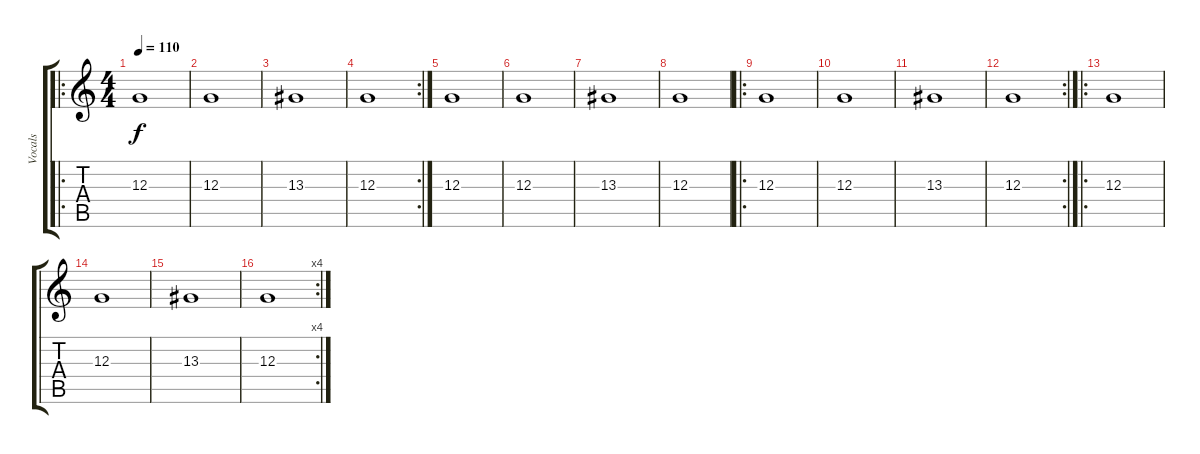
\track ("Vocals" "Vocals") {instrument stringensemble1}
\staff {score tabs}
\tuning (E4 B3 G3 D3 A2 E2) {hide}
\ro
\ts (4 4)
\tempo 110
\clef g2
\ks c
12.3.1{dy f} |
12.3.1 |
13.3.1 |
\rc 2
12.3.1 |
12.3.1 |
12.3.1 |
13.3.1 |
12.3.1 |
\ro
12.3.1 |
12.3.1 |
13.3.1 |
\rc 2
12.3.1 |
\ro
12.3.1 |
12.3.1 |
13.3.1 |
\rc 4
12.3.1
